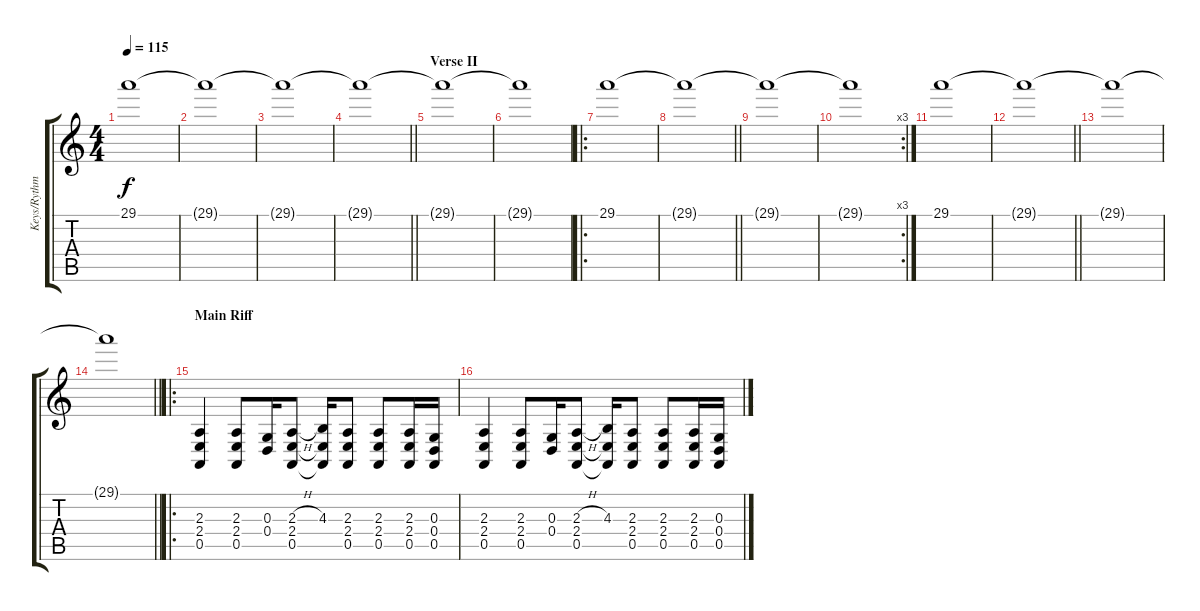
\track ("Keys/Rythm Guitar(Vincent)" "Keys/Rythm") {instrument stringensemble1}
\staff {score tabs}
\tuning (E4 B3 G3 D3 A2 E2) {hide}
\ts (4 4)
\section ("" "")
\tempo 115
\clef g2
\ks c
29.1{t}.1{dy f} |
29.1{t}.1 |
29.1{t}.1 |
\barLineRight lightlight
29.1{t}.1 |
\section ("" "Verse II")
29.1{t}.1 |
29.1{t}.1 |
\ro
29.1.1 |
\barLineRight lightlight
29.1{t}.1 |
\section ("" "")
29.1{t}.1 |
\rc 3
29.1{t}.1 |
29.1.1 |
\barLineRight lightlight
29.1{t}.1 |
\section ("" "")
29.1{t}.1 |
\barLineRight lightlight
29.1{t}.1 |
\ro
\section ("" "Main Riff")
(2.3 2.4 0.5).4{volume 11 instrument overdrivenguitar} (2.3 2.4 0.5).8 (0.3 0.4).16 (2.3{h} 2.4 0.5).8 (4.3 2.4{t} 0.5{t}).16 (2.3 2.4 0.5).8 (2.3 2.4 0.5).8 (2.3 2.4 0.5).16 (0.3 0.4 0.5).16 |
(2.3 2.4 0.5).4 (2.3 2.4 0.5).8 (0.3 0.4).16 (2.3{h} 2.4 0.5).8 (4.3 2.4{t} 0.5{t}).16 (2.3 2.4 0.5).8 (2.3 2.4 0.5).8 (2.3 2.4 0.5).16 (0.3 0.4 0.5).16
